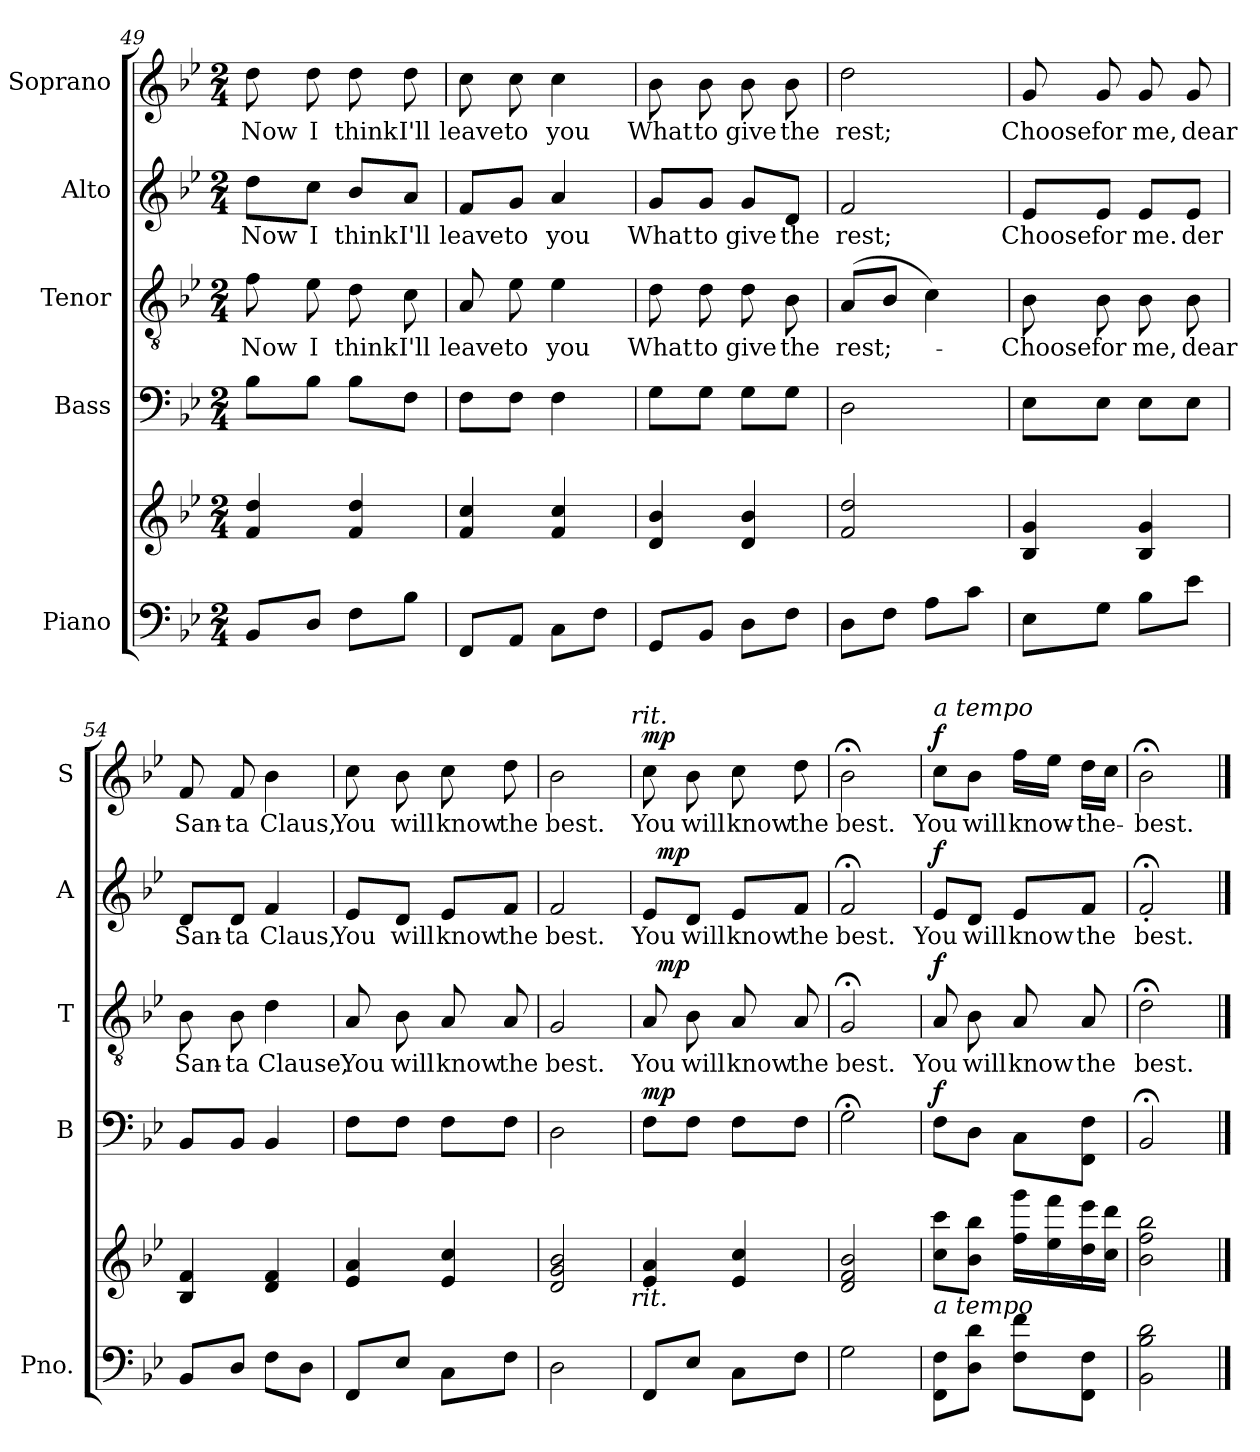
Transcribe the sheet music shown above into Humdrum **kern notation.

**kern	**kern	**kern	**dynam	**kern	**text	**dynam	**kern	**text	**dynam	**kern	**text	**dynam
*part5	*part5	*part4	*part4	*part3	*part3	*part3	*part2	*part2	*part2	*part1	*part1	*part1
*staff6	*staff5	*staff4	*staff4	*staff3	*staff3	*staff3	*staff2	*staff2	*staff2	*staff1	*staff1	*staff1
*I"Piano	*	*I"Bass	*	*I"Tenor	*	*	*I"Alto	*	*	*I"Soprano	*	*
*I'Pno.	*	*I'B	*	*I'T	*	*	*I'A	*	*	*I'S	*	*
*clefF4	*clefG2	*clefF4	*	*clefGv2	*	*	*clefG2	*	*	*clefG2	*	*
*k[b-e-]	*k[b-e-]	*k[b-e-]	*	*k[b-e-]	*	*	*k[b-e-]	*	*	*k[b-e-]	*	*
*B-:	*B-:	*B-:	*	*B-:	*	*	*B-:	*	*	*B-:	*	*
*M2/4	*M2/4	*M2/4	*	*M2/4	*	*	*M2/4	*	*	*M2/4	*	*
=49	=49	=49	=49	=49	=49	=49	=49	=49	=49	=49	=49	=49
!	!	!	!	!	!LO:LY:b	!	!	!LO:LY:b	!	!	!LO:LY:b	!
8BB-/L	4f/ 4dd/	8B-\L	.	8f\	Now	.	8dd\L	-Now	.	8dd\	-Now	.
!	!	!	!	!	!LO:LY:b	!	!	!LO:LY:b	!	!	!LO:LY:b	!
8D/J	.	8B-\J	.	8e-\	I	.	8cc\J	I	.	8dd\	I	.
!	!	!	!	!	!LO:LY:b	!	!	!LO:LY:b	!	!	!LO:LY:b	!
8F\L	4f/ 4dd/	8B-\L	.	8d\	think	.	8b-/L	think	.	8dd\	think	.
!	!	!	!	!	!LO:LY:b	!	!	!LO:LY:b	!	!	!LO:LY:b	!
8B-\J	.	8F\J	.	8c\	I'll	.	8a/J	I'll	.	8dd\	I'll	.
=50	=50	=50	=50	=50	=50	=50	=50	=50	=50	=50	=50	=50
!	!	!	!	!	!LO:LY:b	!	!	!LO:LY:b	!	!	!LO:LY:b	!
8FF/L	4f/ 4cc/	8F\L	.	8A/	leave	.	8f/L	leave	.	8cc\	leave	.
!	!	!	!	!	!LO:LY:b	!	!	!LO:LY:b	!	!	!LO:LY:b	!
8AA/J	.	8F\J	.	8e-\	to	.	8g/J	to	.	8cc\	to	.
!	!	!	!	!	!LO:LY:b	!	!	!LO:LY:b	!	!	!LO:LY:b	!
8C\L	4f/ 4cc/	4F\	.	4e-\	you	.	4a/	you	.	4cc\	you	.
8F\J	.	.	.	.	.	.	.	.	.	.	.	.
!!LO:PB:g=z
=51	=51	=51	=51	=51	=51	=51	=51	=51	=51	=51	=51	=51
!	!	!	!	!	!LO:LY:b	!	!	!LO:LY:b	!	!	!LO:LY:b	!
8GG/L	4d/ 4b-/	8G\L	.	8d\	What	.	8g/L	What	.	8b-\	What	.
!	!	!	!	!	!LO:LY:b	!	!	!LO:LY:b	!	!	!LO:LY:b	!
8BB-/J	.	8G\J	.	8d\	to	.	8g/J	to	.	8b-\	to	.
!	!	!	!	!	!LO:LY:b	!	!	!LO:LY:b	!	!	!LO:LY:b	!
8D\L	4d/ 4b-/	8G\L	.	8d\	give	.	8g/L	give	.	8b-\	give	.
!	!	!	!	!	!LO:LY:b	!	!	!LO:LY:b	!	!	!LO:LY:b	!
8F\J	.	8G\J	.	8B-\	the	.	8d/J	the	.	8b-\	the	.
=52	=52	=52	=52	=52	=52	=52	=52	=52	=52	=52	=52	=52
!	!	!	!	!	!LO:LY:b	!	!	!LO:LY:b	!	!	!LO:LY:b	!
8D\L	2f/ 2dd/	2D\	.	(>8A/L	rest;-	.	2f/	rest;	.	2dd\	rest;	.
8F\J	.	.	.	8B-/J	.	.	.	.	.	.	.	.
8A\L	.	.	.	4c\)	.	.	.	.	.	.	.	.
8c\J	.	.	.	.	.	.	.	.	.	.	.	.
=53	=53	=53	=53	=53	=53	=53	=53	=53	=53	=53	=53	=53
!	!	!	!	!	!LO:LY:b	!	!	!LO:LY:b	!	!	!LO:LY:b	!
8E-\L	4B-/ 4g/	8E-\L	.	8B-\	-Choose	.	8e-/L	Choose	.	8g/	Choose	.
!	!	!	!	!	!LO:LY:b	!	!	!LO:LY:b	!	!	!LO:LY:b	!
8G\J	.	8E-\J	.	8B-\	for	.	8e-/J	for	.	8g/	for	.
!	!	!	!	!	!LO:LY:b	!	!	!LO:LY:b	!	!	!LO:LY:b	!
8B-\L	4B-/ 4g/	8E-\L	.	8B-\	me,	.	8e-/L	me.	.	8g/	me,	.
!	!	!	!	!	!LO:LY:b	!	!	!LO:LY:b	!	!	!LO:LY:b	!
8e-\J	.	8E-\J	.	8B-\	dear	.	8e-/J	der	.	8g/	dear	.
=54	=54	=54	=54	=54	=54	=54	=54	=54	=54	=54	=54	=54
!	!	!	!	!	!LO:LY:b	!	!	!LO:LY:b	!	!	!LO:LY:b	!
8BB-/L	4B-/ 4f/	8BB-/L	.	8B-\	San-	.	8d/L	San-	.	8f/	San-	.
!	!	!	!	!	!LO:LY:b	!	!	!LO:LY:b	!	!	!LO:LY:b	!
8D/J	.	8BB-/J	.	8B-\	-ta	.	8d/J	-ta	.	8f/	-ta	.
!	!	!	!	!	!LO:LY:b	!	!	!LO:LY:b	!	!	!LO:LY:b	!
8F\L	4d/ 4f/	4BB-/	.	4d\	Clause,	.	4f/	Claus,	.	4b-\	Claus,	.
8D\J	.	.	.	.	.	.	.	.	.	.	.	.
=55	=55	=55	=55	=55	=55	=55	=55	=55	=55	=55	=55	=55
!	!	!	!	!	!LO:LY:b	!	!	!LO:LY:b	!	!	!LO:LY:b	!
8FF/L	4e-/ 4a/	8F\L	.	8A/	You	.	8e-/L	You	.	8cc\	You	.
!	!	!	!	!	!LO:LY:b	!	!	!LO:LY:b	!	!	!LO:LY:b	!
8E-/J	.	8F\J	.	8B-\	will	.	8d/J	will	.	8b-\	will	.
!	!	!	!	!	!LO:LY:b	!	!	!LO:LY:b	!	!	!LO:LY:b	!
8C\L	4e-/ 4cc/	8F\L	.	8A/	know	.	8e-/L	know	.	8cc\	know	.
!	!	!	!	!	!LO:LY:b	!	!	!LO:LY:b	!	!	!LO:LY:b	!
8F\J	.	8F\J	.	8A/	the	.	8f/J	the	.	8dd\	the	.
!!LO:LB:g=z
=56	=56	=56	=56	=56	=56	=56	=56	=56	=56	=56	=56	=56
!	!	!	!	!	!LO:LY:b	!	!	!LO:LY:b	!	!	!LO:LY:b	!
2D\	2d/ 2g/ 2b-/	2D\	.	2G/	best.	.	2f/	best.	.	2b-\	best.	.
!	!	!	!	!	!	!	!	!	!	!LO:TX:a:i:t=rit.	!	!
!	!LO:TX:b:i:t=rit.	!	!	!	!	!	!	!	!	!	!	!
=57	=57	=57	=57	=57	=57	=57	=57	=57	=57	=57	=57	=57
!	!	!	!LO:DY:a	!	!LO:LY:b	!	!	!LO:LY:b	!	!	!LO:LY:b	!LO:DY:a
*	*	*	*	*^	*	*	*^	*	*	*	*	*
8FF/L	4e-/ 4a/	8F\L	mp	8A/	32ryy	You	.	8e-/L	32ryy	You	.	8cc\	You	mp
!	!	!	!	!	!	!	!LO:DY:a	!	!	!	!LO:DY:a	!	!	!
.	.	.	.	.	4...ryy	.	mp	.	4...ryy	.	mp	.	.	.
!	!	!	!	!	!	!LO:LY:b	!	!	!	!LO:LY:b	!	!	!LO:LY:b	!
8E-/J	.	8F\J	.	8B-\	.	will	.	8d/J	.	will	.	8b-\	will	.
!	!	!	!	!	!	!LO:LY:b	!	!	!	!LO:LY:b	!	!	!LO:LY:b	!
8C\L	4e-/ 4cc/	8F\L	.	8A/	.	know	.	8e-/L	.	know	.	8cc\	know	.
!	!	!	!	!	!	!LO:LY:b	!	!	!	!LO:LY:b	!	!	!LO:LY:b	!
8F\J	.	8F\J	.	8A/	.	the	.	8f/J	.	the	.	8dd\	the	.
=58	=58	=58	=58	=58	=58	=58	=58	=58	=58	=58	=58	=58	=58	=58
!	!	!	!	!	!	!LO:LY:b	!	!	!	!LO:LY:b	!	!	!LO:LY:b	!
*	*	*	*	*v	*v	*	*	*	*	*	*	*	*	*
*	*	*	*	*	*	*	*v	*v	*	*	*	*	*
2G\	2d/ 2f/ 2b-/	2G;<\	.	2G;</	best.	.	2f;</	best.	.	2b-;<\	best.	.
=59	=59	=59	=59	=59	=59	=59	=59	=59	=59	=59	=59	=59
!	!	!	!	!	!	!	!	!	!	!LO:TX:a:i:t=a tempo	!	!
!	!LO:TX:b:i:t=a tempo	!	!	!	!	!	!	!	!	!	!	!
!	!	!	!LO:DY:a	!	!LO:LY:b	!LO:DY:a	!	!LO:LY:b	!LO:DY:a	!	!LO:LY:b	!LO:DY:a
8FF\ 8F\L	8cc\ 8ccc\L	8F\L	f	8A/	You	f	8e-/L	You	f	8cc\L	You	f
!	!	!	!	!	!LO:LY:b	!	!	!LO:LY:b	!	!	!LO:LY:b	!
8D\ 8d\J	8b-\ 8bb-\J	8D\J	.	8B-\	will	.	8d/J	will	.	8b-\J	will	.
!	!	!	!	!	!LO:LY:b	!	!	!LO:LY:b	!	!	!LO:LY:b	!
8F\ 8f\L	16ff\ 16ggg\LL	8C\L	.	8A/	know	.	8e-/L	know	.	16ff\LL	know-	.
.	16ee-\ 16fff\	.	.	.	.	.	.	.	.	16ee-\JJ	.	.
!	!	!	!	!	!LO:LY:b	!	!	!LO:LY:b	!	!	!LO:LY:b	!
8FF\ 8F\J	16dd\ 16eee-\	8FF\ 8F\J	.	8A/	the	.	8f/J	the	.	16dd\LL	-the-	.
.	16cc\ 16ddd\JJ	.	.	.	.	.	.	.	.	16cc\JJ	.	.
=60	=60	=60	=60	=60	=60	=60	=60	=60	=60	=60	=60	=60
!	!	!	!	!	!LO:LY:b	!	!	!LO:LY:b	!	!	!LO:LY:b	!
2BB-\ 2B-\ 2d\	2b-\ 2ff\ 2bb-\	2BB-;/	.	2d;<\	best.	.	2f;'</	best.	.	2b-;<\	-best.	.
==	==	==	==	==	==	==	==	==	==	==	==	==
*-	*-	*-	*-	*-	*-	*-	*-	*-	*-	*-	*-	*-
